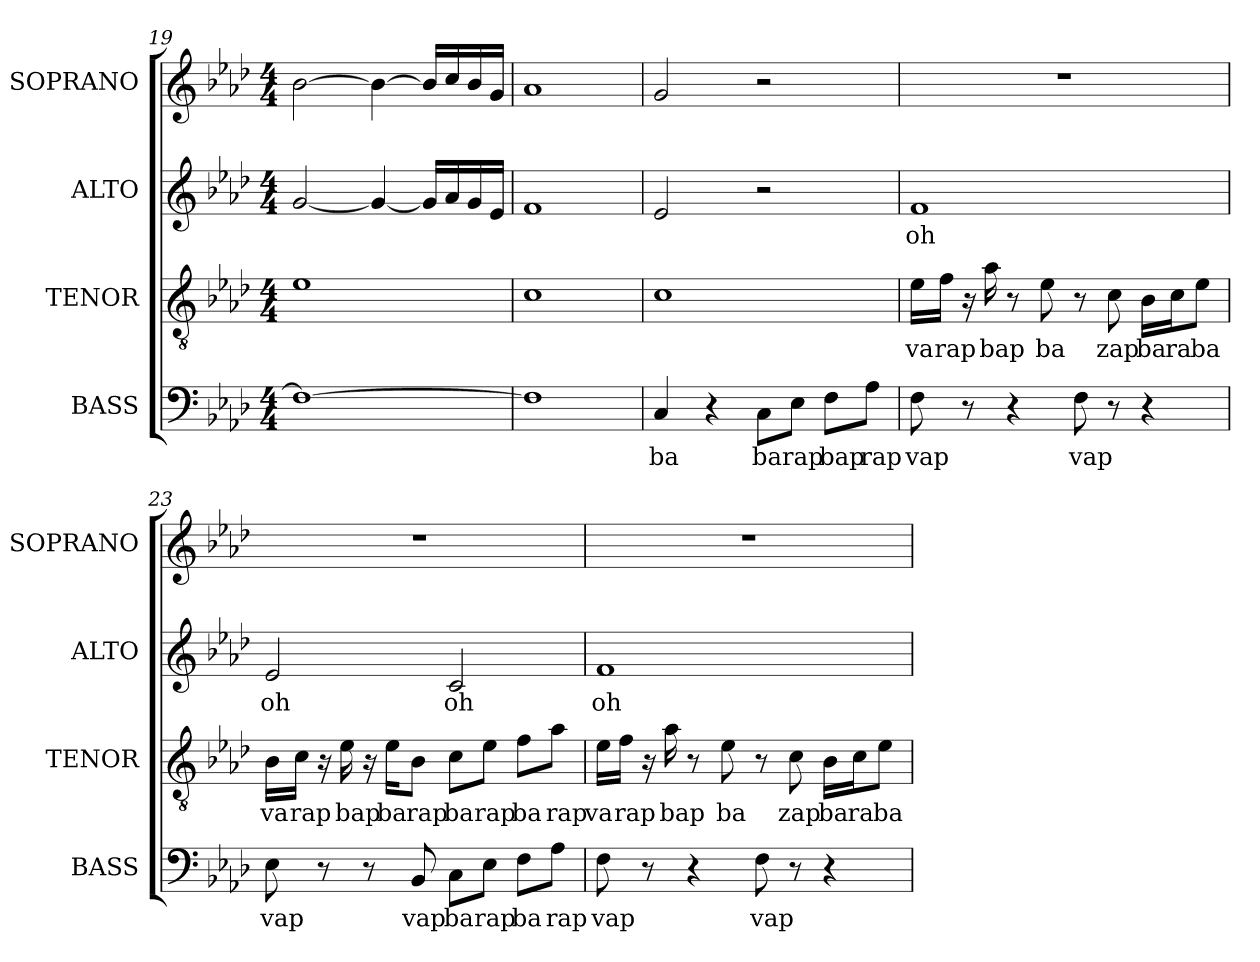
**kern	**text	**kern	**text	**kern	**text	**kern
*part4	*part4	*part3	*part3	*part2	*part2	*part1
*staff4	*staff4	*staff3	*staff3	*staff2	*staff2	*staff1
*I"BASS	*	*I"TENOR	*	*I"ALTO	*	*I"SOPRANO
*I'BASS	*	*I'TENOR	*	*I'ALTO	*	*I'SOPRANO
*clefF4	*	*clefGv2	*	*clefG2	*	*clefG2
*k[b-e-a-d-]	*	*k[b-e-a-d-]	*	*k[b-e-a-d-]	*	*k[b-e-a-d-]
*A-:	*	*A-:	*	*A-:	*	*A-:
*M4/4	*	*M4/4	*	*M4/4	*	*M4/4
=19	=19	=19	=19	=19	=19	=19
1F_	.	1e-	.	[2g/	.	[2b-\
.	.	.	.	4g/_	.	4b-\_
.	.	.	.	16g/LL]	.	16b-/LL]
.	.	.	.	16a-/	.	16cc/
.	.	.	.	16g/	.	16b-/
.	.	.	.	16e-/JJ	.	16g/JJ
=20	=20	=20	=20	=20	=20	=20
1F]	.	1c	.	1f	.	1a-
=21	=21	=21	=21	=21	=21	=21
4C/	-ba	1c	.	2e-/	.	2g/
4r	.	.	.	.	.	.
8C\L	ba	.	.	2r	.	2r
8E-\J	rap	.	.	.	.	.
8F\L	bap	.	.	.	.	.
8A-\J	rap	.	.	.	.	.
!!LO:LB:g=z
=22	=22	=22	=22	=22	=22	=22
8F\	vap	16e-\LL	va	1f	oh	1r
.	.	16f\JJ	rap	.	.	.
8r	.	16r	.	.	.	.
.	.	16a-\	bap	.	.	.
4r	.	8r	.	.	.	.
.	.	8e-\	ba	.	.	.
8F\	vap	8r	.	.	.	.
8r	.	8c\	zap	.	.	.
4r	.	16B-\LL	ba	.	.	.
.	.	16c\J	ra	.	.	.
.	.	8e-\J	ba	.	.	.
=23	=23	=23	=23	=23	=23	=23
8E-\	vap	16B-\LL	va	2e-/	oh	1r
.	.	16c\JJ	rap	.	.	.
8r	.	16r	.	.	.	.
.	.	16e-\	bap	.	.	.
8r	.	16r	.	.	.	.
.	.	16e-\KL	ba	.	.	.
8BB-/	vap	8B-\J	rap	.	.	.
8C\L	ba	8c\L	ba	2c/	oh	.
8E-\J	rap	8e-\J	rap	.	.	.
8F\L	ba	8f\L	ba	.	.	.
8A-\J	rap	8a-\J	rap	.	.	.
!!LO:PB:g=z
=24	=24	=24	=24	=24	=24	=24
8F\	vap	16e-\LL	va	1f	oh	1r
.	.	16f\JJ	rap	.	.	.
8r	.	16r	.	.	.	.
.	.	16a-\	bap	.	.	.
4r	.	8r	.	.	.	.
.	.	8e-\	ba	.	.	.
8F\	vap	8r	.	.	.	.
8r	.	8c\	zap	.	.	.
4r	.	16B-\LL	ba	.	.	.
.	.	16c\J	ra	.	.	.
.	.	8e-\J	ba	.	.	.
=	=	=	=	=	=	=
*-	*-	*-	*-	*-	*-	*-
